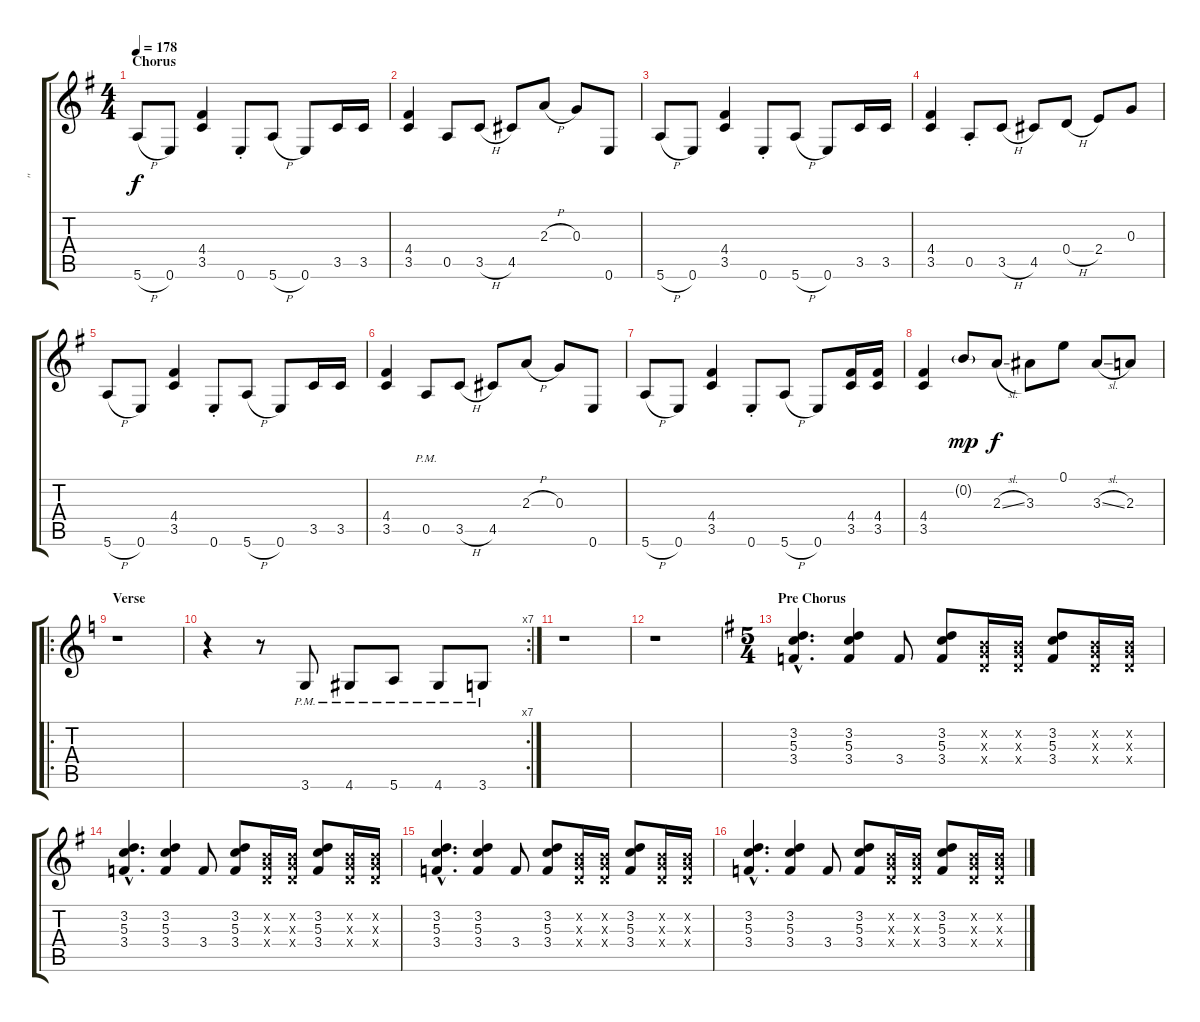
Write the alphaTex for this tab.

\track ("   ''       ''" "   ''     ") {instrument overdrivenguitar}
\staff {score tabs}
\tuning (E4 B3 G3 D3 A2 E2) {hide}
\ts (4 4)
\section ("" "Chorus")
\tempo 178
\clef g2
\ks g
5.6{h}.8{dy f} 0.6.8 (4.4 3.5).4 0.6{st}.8 5.6{h}.8 0.6.8 3.5.16 3.5.16 |
(4.4 3.5).4 0.5.8 3.5{h}.8 4.5.8 2.3{h}.8 0.3.8 0.6.8 |
5.6{h}.8 0.6.8 (4.4 3.5).4 0.6{st}.8 5.6{h}.8 0.6.8 3.5.16 3.5.16 |
(4.4 3.5).4 0.5{st}.8 3.5{h}.8 4.5.8 0.4{h}.8 2.4.8 0.3.8 |
5.6{h}.8 0.6.8 (4.4 3.5).4 0.6{st}.8 5.6{h}.8 0.6.8 3.5.16 3.5.16 |
(4.4 3.5).4 0.5{pm}.8 3.5{h}.8 4.5.8 2.3{h}.8 0.3.8 0.6.8 |
5.6{h}.8 0.6.8 (4.4 3.5).4 0.6{st}.8 5.6{h}.8 0.6.8 (4.4 3.5).16 (4.4 3.5).16 |
(4.4 3.5).4 0.2{g}.8{dy mp} 2.3{sl}.8{dy f} 3.3.8 0.1.8 3.3{sl}.8 2.3.8 |
\ro
\section ("" "Verse")
\ks c
r.1 |
\rc 7
r.4 r.8 3.6{pm}.8 4.6{pm}.8 5.6{pm}.8 4.6{pm}.8 3.6{pm}.8 |
r.1 |
r.1 |
\ts (5 4)
\section ("" "Pre Chorus")
\ks g
(3.2{hac} 5.3{hac} 3.4{hac}).4{d} (3.2 5.3 3.4).4 3.4.8 (3.2 5.3 3.4).8 (0.2{x} 0.3{x} 0.4{x}).16 (0.2{x} 0.3{x} 0.4{x}).16 (3.2 5.3 3.4).8 (0.2{x} 0.3{x} 0.4{x}).16 (0.2{x} 0.3{x} 0.4{x}).16 |
(3.2{hac} 5.3{hac} 3.4{hac}).4{d} (3.2 5.3 3.4).4 3.4.8 (3.2 5.3 3.4).8 (0.2{x} 0.3{x} 0.4{x}).16 (0.2{x} 0.3{x} 0.4{x}).16 (3.2 5.3 3.4).8 (0.2{x} 0.3{x} 0.4{x}).16 (0.2{x} 0.3{x} 0.4{x}).16 |
(3.2{hac} 5.3{hac} 3.4{hac}).4{d} (3.2 5.3 3.4).4 3.4.8 (3.2 5.3 3.4).8 (0.2{x} 0.3{x} 0.4{x}).16 (0.2{x} 0.3{x} 0.4{x}).16 (3.2 5.3 3.4).8 (0.2{x} 0.3{x} 0.4{x}).16 (0.2{x} 0.3{x} 0.4{x}).16 |
(3.2{hac} 5.3{hac} 3.4{hac}).4{d} (3.2 5.3 3.4).4 3.4.8 (3.2 5.3 3.4).8 (0.2{x} 0.3{x} 0.4{x}).16 (0.2{x} 0.3{x} 0.4{x}).16 (3.2 5.3 3.4).8 (0.2{x} 0.3{x} 0.4{x}).16 (0.2{x} 0.3{x} 0.4{x}).16
